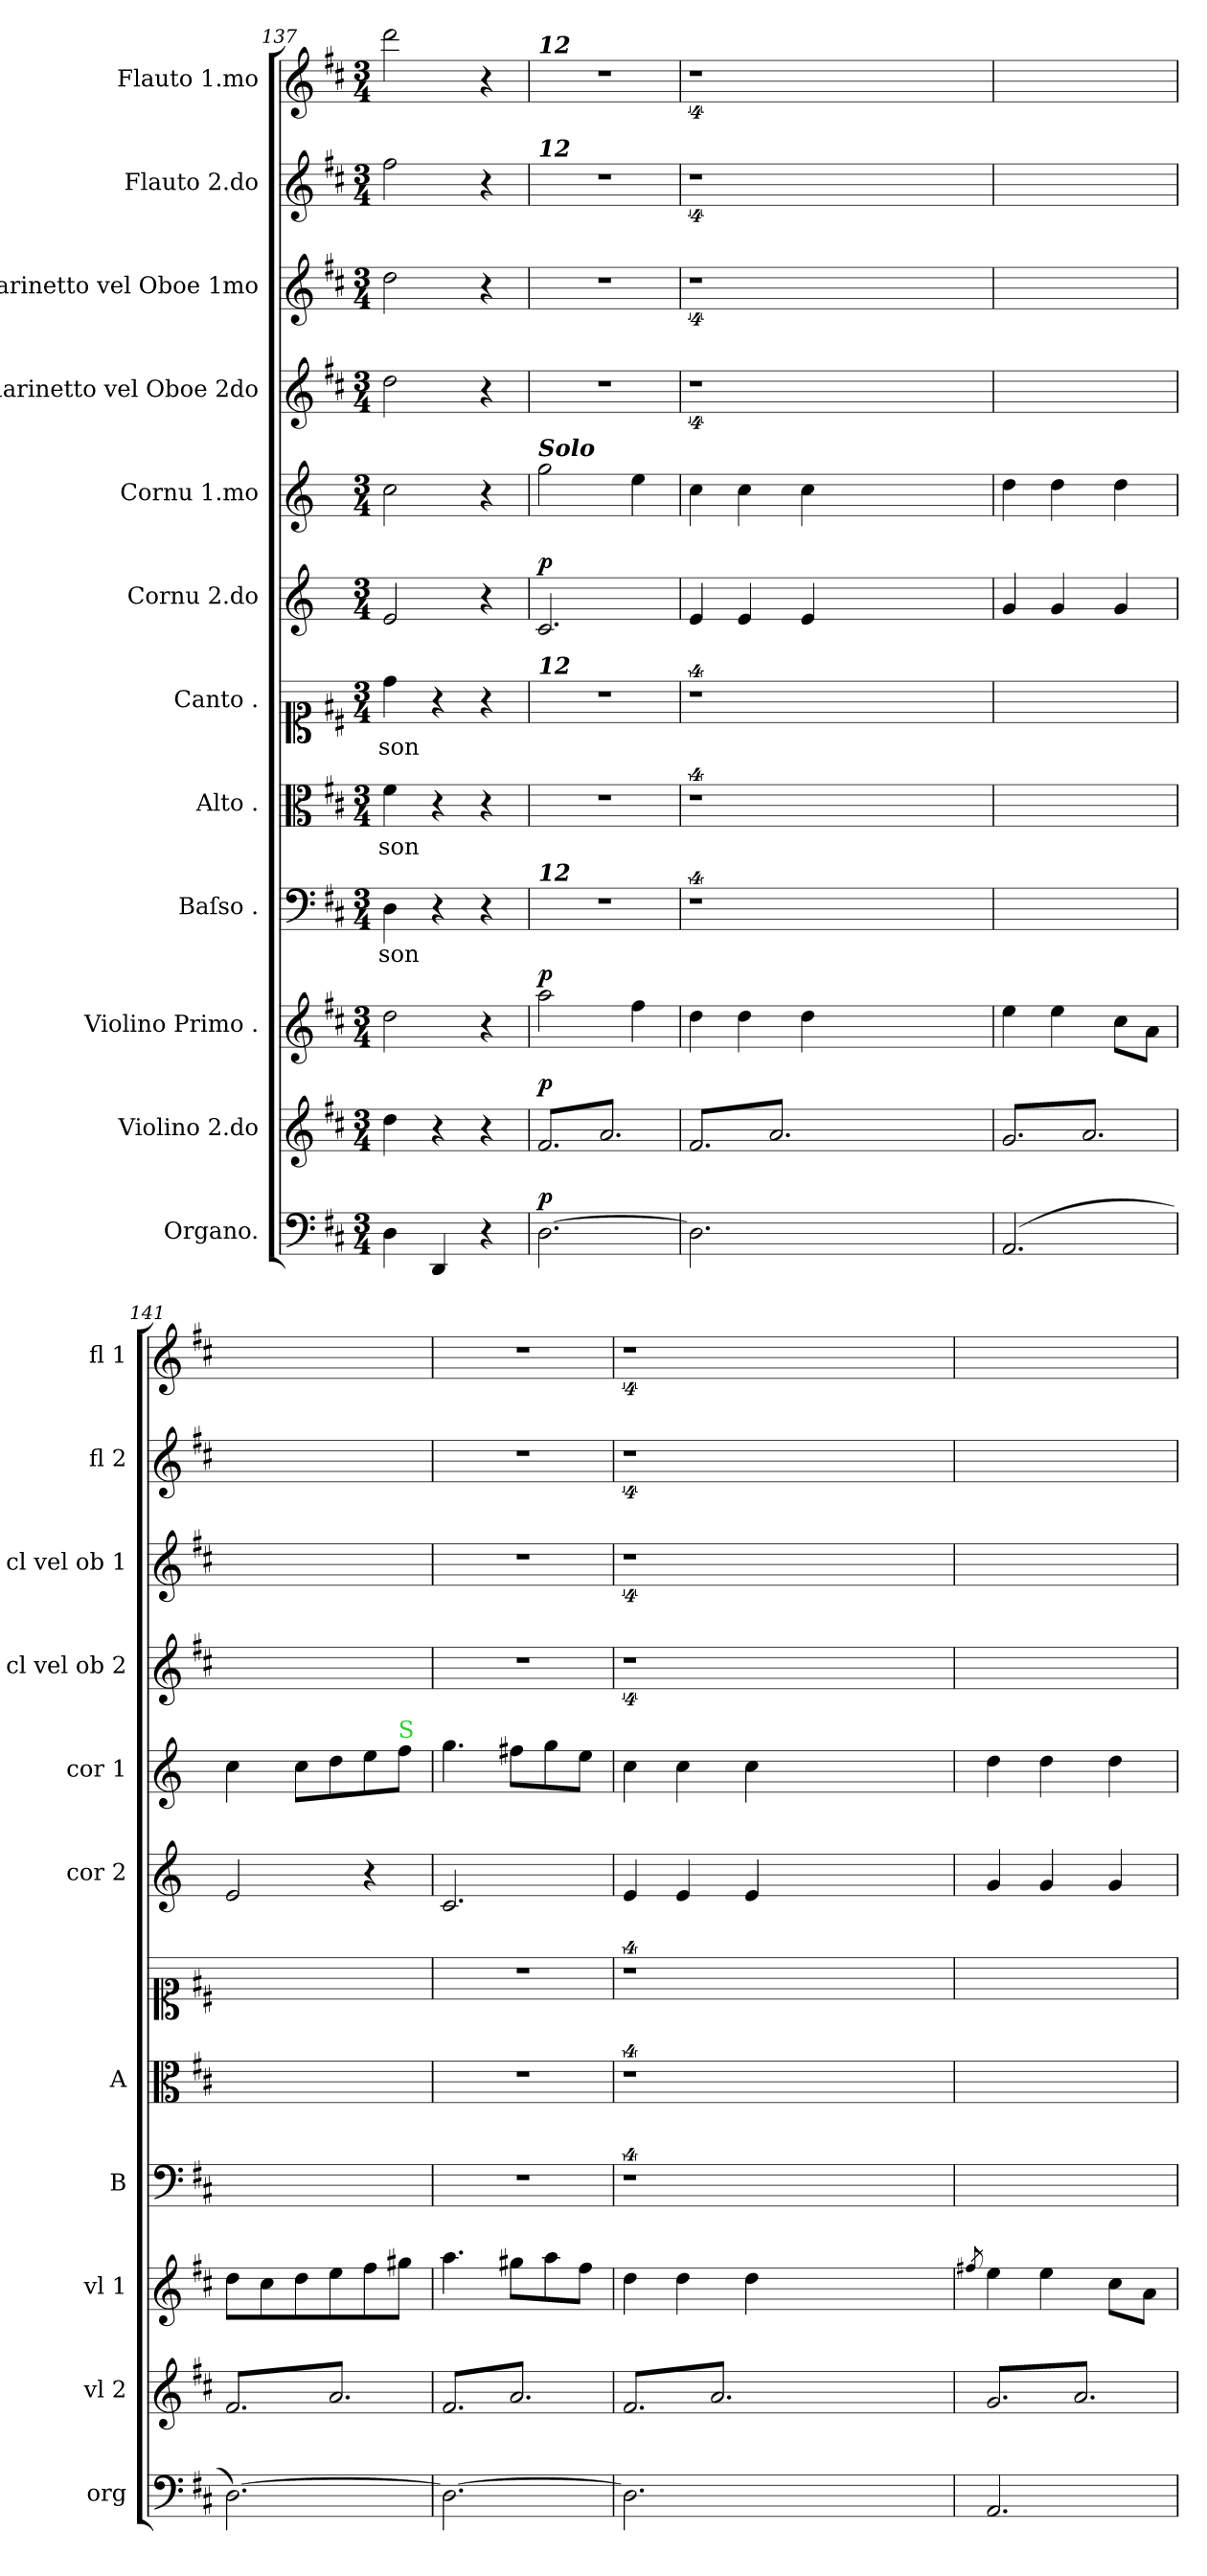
**kern	**dynam	**kern	**dynam	**kern	**dynam	**kern	**text	**kern	**text	**kern	**text	**kern	**dynam	**kern	**kern	**kern	**kern	**kern
*part12	*part12	*part11	*part11	*part10	*part10	*part9	*part9	*part8	*part8	*part7	*part7	*part6	*part6	*part5	*part4	*part3	*part2	*part1
*staff12	*staff12	*staff11	*staff11	*staff10	*staff10	*staff9	*staff9	*staff8	*staff8	*staff7	*staff7	*staff6	*staff6	*staff5	*staff4	*staff3	*staff2	*staff1
*I"Organo.	*	*I"Violino 2.do	*	*I"Violino Primo .	*	*I"Baſso .	*	*I"Alto .	*	*I"Canto .	*	*I"Cornu 2.do	*	*I"Cornu 1.mo	*I"Clarinetto vel Oboe 2do	*I"Clarinetto vel Oboe 1mo	*I"Flauto 2.do	*I"Flauto 1.mo
*I'org	*	*I'vl 2	*	*I'vl 1	*	*I'B	*	*I'A	*	*	*	*I'cor 2	*	*I'cor 1	*I'cl vel ob 2	*I'cl vel ob 1	*I'fl 2	*I'fl 1
*clefF4	*	*clefG2	*	*clefG2	*	*clefF4	*	*clefC3	*	*clefC1	*	*clefG2	*	*clefG2	*clefG2	*clefG2	*clefG2	*clefG2
*	*	*	*	*	*	*	*	*	*	*	*	*ITrd6c10	*	*ITrd6c10	*	*	*	*
*k[f#c#]	*	*k[f#c#]	*	*k[f#c#]	*	*k[f#c#]	*	*k[f#c#]	*	*k[f#c#]	*	*k[f#c#]	*	*k[f#c#]	*k[f#c#]	*k[f#c#]	*k[f#c#]	*k[f#c#]
*D:	*	*D:	*	*D:	*	*D:	*	*D:	*	*D:	*	*	*	*	*D:	*D:	*D:	*D:
*M3/4	*	*M3/4	*	*M3/4	*	*M3/4	*	*M3/4	*	*M3/4	*	*M3/4	*	*M3/4	*M3/4	*M3/4	*M3/4	*M3/4
=137	=137	=137	=137	=137	=137	=137	=137	=137	=137	=137	=137	=137	=137	=137	=137	=137	=137	=137
4D\	.	4dd\	.	2dd\	.	4D\	-son	4f#\	-son	4dd\	-son	2F#/	.	2d\	2dd\	2dd\	2ff#\	2ddd\
4DD/	.	4r	.	.	.	4r	.	4r	.	4r	.	.	.	.	.	.	.	.
4r	.	4r	.	4r	.	4r	.	4r	.	4r	.	4r	.	4r	4r	4r	4r	4r
=138	=138	=138	=138	=138	=138	=138	=138	=138	=138	=138	=138	=138	=138	=138	=138	=138	=138	=138
!	!	!	!	!	!	!	!	!	!	!	!	!	!	!	!	!	!	!LO:TX:a:Bi:t=12
!	!	!	!	!	!	!	!	!	!	!	!	!	!	!	!	!	!LO:TX:a:Bi:t=12	!
!	!	!	!	!	!	!	!	!	!	!	!	!	!	!LO:TX:a:Bi:t=Solo	!	!	!	!
!	!	!	!	!	!	!	!	!	!	!LO:TX:a:Bi:t=12	!	!	!	!	!	!	!	!
!	!	!	!	!	!	!LO:TX:a:Bi:t=12	!	!	!	!	!	!	!	!	!	!	!	!
!	!LO:DY:a	!	!LO:DY:a	!	!LO:DY:a	!	!	!	!	!	!	!	!LO:DY:a	!	!	!	!	!
*	*	*tremolo	*	*	*	*	*	*	*	*	*	*	*	*	*	*	*	*
[2.D\	p	8f#/L	p	2aa\	p	2.r	.	2.r	.	2.r	.	2.D/	p	2a\	2.r	2.r	2.r	2.r
.	.	8a/	.	.	.	.	.	.	.	.	.	.	.	.	.	.	.	.
.	.	8f#/	.	.	.	.	.	.	.	.	.	.	.	.	.	.	.	.
.	.	8a/	.	.	.	.	.	.	.	.	.	.	.	.	.	.	.	.
.	.	8f#/	.	4ff#\	.	.	.	.	.	.	.	.	.	4f#\	.	.	.	.
.	.	8a/J	.	.	.	.	.	.	.	.	.	.	.	.	.	.	.	.
=139	=139	=139	=139	=139	=139	=139	=139	=139	=139	=139	=139	=139	=139	=139	=139	=139	=139	=139
2.D\]	.	8f#/L	.	4dd\	.	4%9r	.	4%9r	.	4%9r	.	4F#/	.	4d\	4%9r	4%9r	4%9r	4%9r
.	.	8a/	.	.	.	.	.	.	.	.	.	.	.	.	.	.	.	.
.	.	8f#/	.	4dd\	.	.	.	.	.	.	.	4F#/	.	4d\	.	.	.	.
.	.	8a/	.	.	.	.	.	.	.	.	.	.	.	.	.	.	.	.
.	.	8f#/	.	4dd\	.	.	.	.	.	.	.	4F#/	.	4d\	.	.	.	.
.	.	8a/J	.	.	.	.	.	.	.	.	.	.	.	.	.	.	.	.
1.ryy	.	1.ryy	.	1.ryy	.	.	.	.	.	.	.	1.ryy	.	1.ryy	.	.	.	.
.	.	.	.	.	.	.	.	.	.	.	.	.	.	.	.	.	.	.
.	.	.	.	.	.	.	.	.	.	.	.	.	.	.	.	.	.	.
=140	=140	=140	=140	=140	=140	=140	=140	=140	=140	=140	=140	=140	=140	=140	=140	=140	=140	=140
(2.AA/	.	8g/L	.	4ee\	.	2.ryy	.	2.ryy	.	2.ryy	.	4A/	.	4e\	2.ryy	2.ryy	2.ryy	2.ryy
.	.	8a/	.	.	.	.	.	.	.	.	.	.	.	.	.	.	.	.
.	.	8g/	.	4ee\	.	.	.	.	.	.	.	4A/	.	4e\	.	.	.	.
.	.	8a/	.	.	.	.	.	.	.	.	.	.	.	.	.	.	.	.
.	.	8g/	.	8cc#\L	.	.	.	.	.	.	.	4A/	.	4e\	.	.	.	.
.	.	8a/J	.	8a\J	.	.	.	.	.	.	.	.	.	.	.	.	.	.
=141	=141	=141	=141	=141	=141	=141	=141	=141	=141	=141	=141	=141	=141	=141	=141	=141	=141	=141
[2.D\)	.	8f#/L	.	8dd\L	.	2.ryy	.	2.ryy	.	2.ryy	.	2F#/	.	4d\	2.ryy	2.ryy	2.ryy	2.ryy
.	.	8a/	.	8cc#\	.	.	.	.	.	.	.	.	.	.	.	.	.	.
.	.	8f#/	.	8dd\	.	.	.	.	.	.	.	.	.	8d\L	.	.	.	.
.	.	8a/	.	8ee\	.	.	.	.	.	.	.	.	.	8e\	.	.	.	.
.	.	8f#/	.	8ff#\	.	.	.	.	.	.	.	4r	.	8f#\	.	.	.	.
!	!	!	!	!	!	!	!	!	!	!	!	!	!	!LO:TX:a:color=limegreen:t=S	!	!	!	!
.	.	8a/J	.	8gg#X\J	.	.	.	.	.	.	.	.	.	8g\J	.	.	.	.
=142	=142	=142	=142	=142	=142	=142	=142	=142	=142	=142	=142	=142	=142	=142	=142	=142	=142	=142
2.D\_	.	8f#/L	.	4.aa\	.	2.r	.	2.r	.	2.r	.	2.D/	.	4.a\	2.r	2.r	2.r	2.r
.	.	8a/	.	.	.	.	.	.	.	.	.	.	.	.	.	.	.	.
.	.	8f#/	.	.	.	.	.	.	.	.	.	.	.	.	.	.	.	.
.	.	8a/	.	8gg#X\L	.	.	.	.	.	.	.	.	.	8g#X\L	.	.	.	.
.	.	8f#/	.	8aa\	.	.	.	.	.	.	.	.	.	8a\	.	.	.	.
.	.	8a/J	.	8ff#\J	.	.	.	.	.	.	.	.	.	8f#\J	.	.	.	.
=143	=143	=143	=143	=143	=143	=143	=143	=143	=143	=143	=143	=143	=143	=143	=143	=143	=143	=143
2.D\]	.	8f#/L	.	4dd\	.	4%9r	.	4%9r	.	4%9r	.	4F#/	.	4d\	4%9r	4%9r	4%9r	4%9r
.	.	8a/	.	.	.	.	.	.	.	.	.	.	.	.	.	.	.	.
.	.	8f#/	.	4dd\	.	.	.	.	.	.	.	4F#/	.	4d\	.	.	.	.
.	.	8a/	.	.	.	.	.	.	.	.	.	.	.	.	.	.	.	.
.	.	8f#/	.	4dd\	.	.	.	.	.	.	.	4F#/	.	4d\	.	.	.	.
.	.	8a/J	.	.	.	.	.	.	.	.	.	.	.	.	.	.	.	.
1.ryy	.	1.ryy	.	1.ryy	.	.	.	.	.	.	.	1.ryy	.	1.ryy	.	.	.	.
.	.	.	.	.	.	.	.	.	.	.	.	.	.	.	.	.	.	.
.	.	.	.	.	.	.	.	.	.	.	.	.	.	.	.	.	.	.
=144	=144	=144	=144	=144	=144	=144	=144	=144	=144	=144	=144	=144	=144	=144	=144	=144	=144	=144
.	.	.	.	8qff#X/	.	.	.	.	.	.	.	.	.	.	.	.	.	.
2.AA/	.	8g/L	.	4ee\	.	2.ryy	.	2.ryy	.	2.ryy	.	4A/	.	4e\	2.ryy	2.ryy	2.ryy	2.ryy
.	.	8a/	.	.	.	.	.	.	.	.	.	.	.	.	.	.	.	.
.	.	8g/	.	4ee\	.	.	.	.	.	.	.	4A/	.	4e\	.	.	.	.
.	.	8a/	.	.	.	.	.	.	.	.	.	.	.	.	.	.	.	.
.	.	8g/	.	8cc#\L	.	.	.	.	.	.	.	4A/	.	4e\	.	.	.	.
.	.	8a/J	.	8a\J	.	.	.	.	.	.	.	.	.	.	.	.	.	.
*	*	*Xtremolo	*	*	*	*	*	*	*	*	*	*	*	*	*	*	*	*
.	.	.	.	.	.	.	.	.	.	.	.	.	.	.	.	.	.	.
.	.	.	.	.	.	.	.	.	.	.	.	.	.	.	.	.	.	.
.	.	.	.	.	.	.	.	.	.	.	.	.	.	.	.	.	.	.
=	=	=	=	=	=	=	=	=	=	=	=	=	=	=	=	=	=	=
*-	*-	*-	*-	*-	*-	*-	*-	*-	*-	*-	*-	*-	*-	*-	*-	*-	*-	*-
